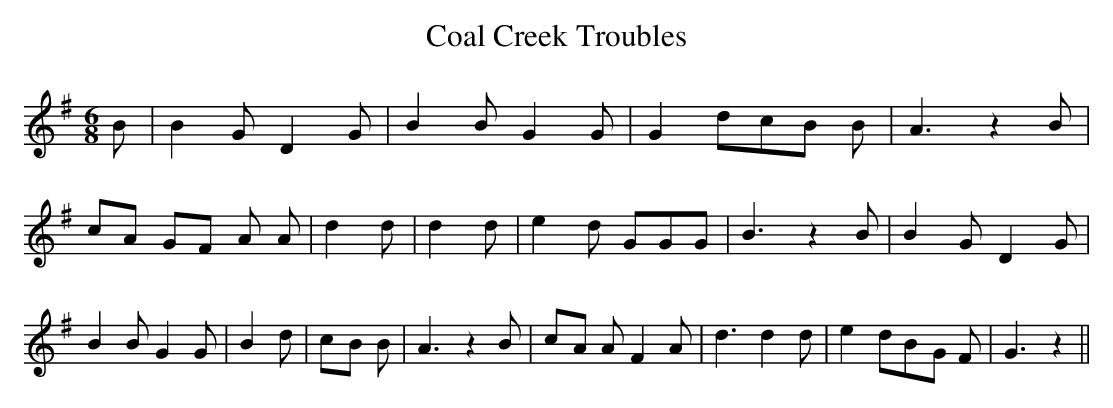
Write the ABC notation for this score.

X:1
T:Coal Creek Troubles
M:6/8
L:1/8
K:G
 B| B2 G D2 G| B2 B G2 G| G2 dc-B B| A3 z2 B|c-A GF A A-| d2 d| d2 d|\
 e2 d GGG| B3 z2 B| B2 G D2 G| B2 B G2 G| B2 d|c-B B| A3 z2 B|c-A A F2 A|\
 d3 d2 d| e2 dB-G F| G3 z2||
